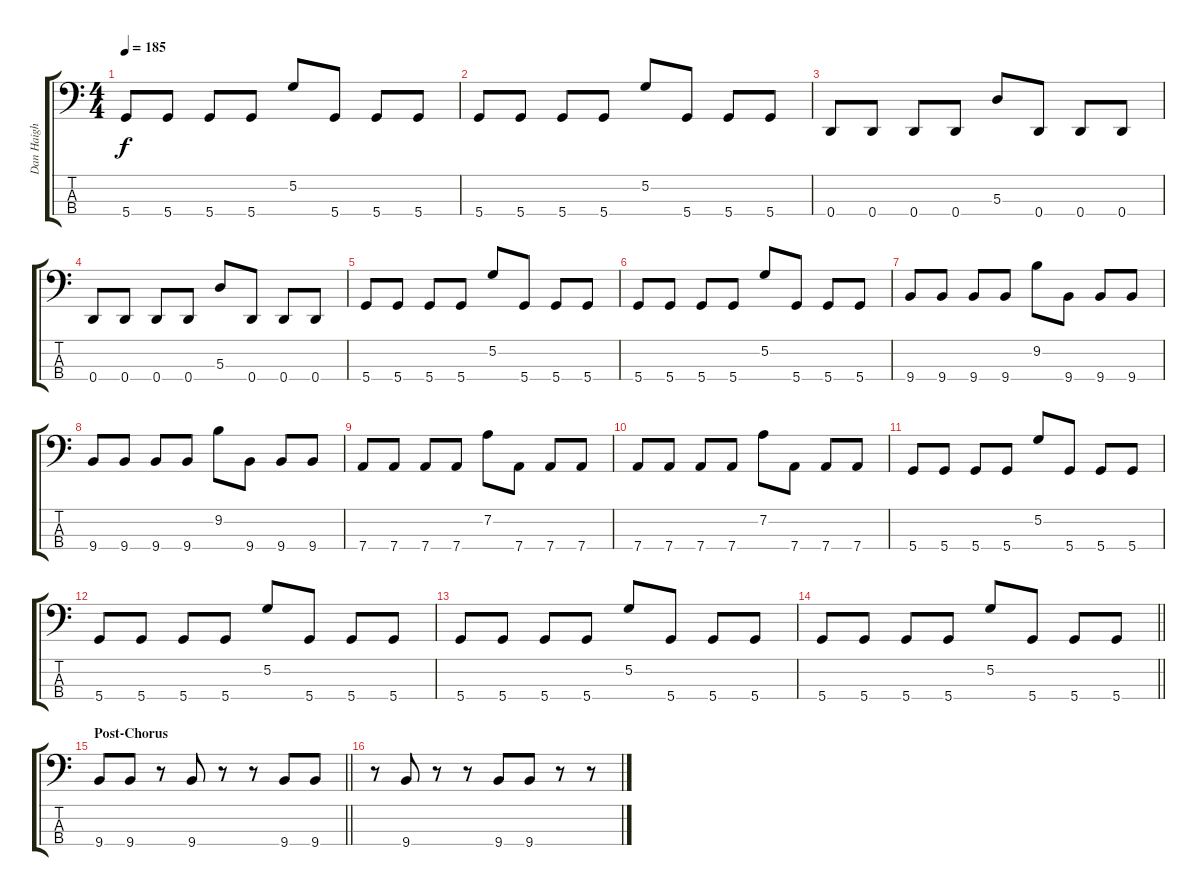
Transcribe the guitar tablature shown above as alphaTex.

\track ("Dan Haigh" "Dan Haigh") {instrument electricbasspick}
\staff {score tabs}
\tuning (G2 D2 A1 D1) {hide}
\ts (4 4)
\tempo 185
\clef f4
\ks c
5.4.8{dy f} 5.4.8 5.4.8 5.4.8 5.2.8 5.4.8 5.4.8 5.4.8 |
5.4.8 5.4.8 5.4.8 5.4.8 5.2.8 5.4.8 5.4.8 5.4.8 |
0.4.8 0.4.8 0.4.8 0.4.8 5.3.8 0.4.8 0.4.8 0.4.8 |
0.4.8 0.4.8 0.4.8 0.4.8 5.3.8 0.4.8 0.4.8 0.4.8 |
5.4.8 5.4.8 5.4.8 5.4.8 5.2.8 5.4.8 5.4.8 5.4.8 |
5.4.8 5.4.8 5.4.8 5.4.8 5.2.8 5.4.8 5.4.8 5.4.8 |
9.4.8 9.4.8 9.4.8 9.4.8 9.2.8 9.4.8 9.4.8 9.4.8 |
9.4.8 9.4.8 9.4.8 9.4.8 9.2.8 9.4.8 9.4.8 9.4.8 |
7.4.8 7.4.8 7.4.8 7.4.8 7.2.8 7.4.8 7.4.8 7.4.8 |
7.4.8 7.4.8 7.4.8 7.4.8 7.2.8 7.4.8 7.4.8 7.4.8 |
5.4.8 5.4.8 5.4.8 5.4.8 5.2.8 5.4.8 5.4.8 5.4.8 |
5.4.8 5.4.8 5.4.8 5.4.8 5.2.8 5.4.8 5.4.8 5.4.8 |
5.4.8 5.4.8 5.4.8 5.4.8 5.2.8 5.4.8 5.4.8 5.4.8 |
\barLineRight lightlight
5.4.8 5.4.8 5.4.8 5.4.8 5.2.8 5.4.8 5.4.8 5.4.8 |
\section ("" "Post-Chorus")
\barLineRight lightlight
9.4.8 9.4.8 r.8 9.4.8 r.8 r.8 9.4.8 9.4.8 |
r.8 9.4.8 r.8 r.8 9.4.8 9.4.8 r.8 r.8
